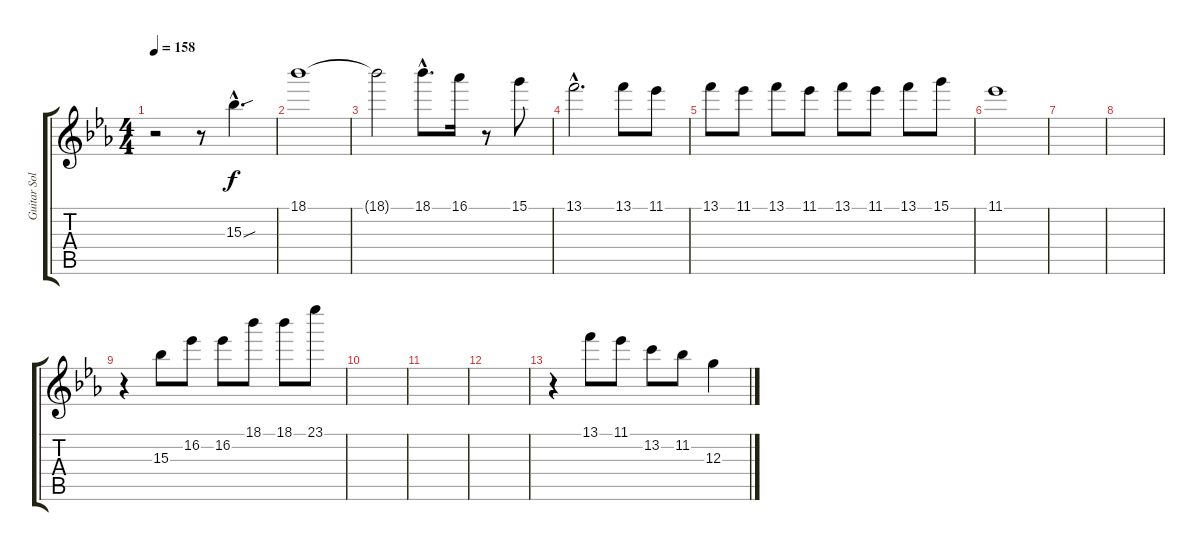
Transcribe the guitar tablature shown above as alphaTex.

\track ("Guitar Solo" "Guitar Sol") {instrument distortionguitar}
\staff {score tabs}
\tuning (E4 B3 G3 D3 A2 E2) {hide}
\ts (4 4)
\tempo 158
\clef g2
\ks eb
r.2{dy f} r.8 15.3{sou hac}.4{d} |
18.1.1 |
18.1{t}.2 18.1{hac}.8{d} 16.1.16 r.8 15.1.8 |
13.1{hac}.2{d} 13.1.8 11.1.8 |
13.1.8 11.1.8 13.1.8 11.1.8 13.1.8 11.1.8 13.1.8 15.1.8 |
11.1.1 |
|
|
r.4 15.3.8 16.2.8 16.2.8 18.1.8 18.1.8 23.1.8 |
|
|
|
r.4 13.1.8 11.1.8 13.2.8 11.2.8 12.3.4
